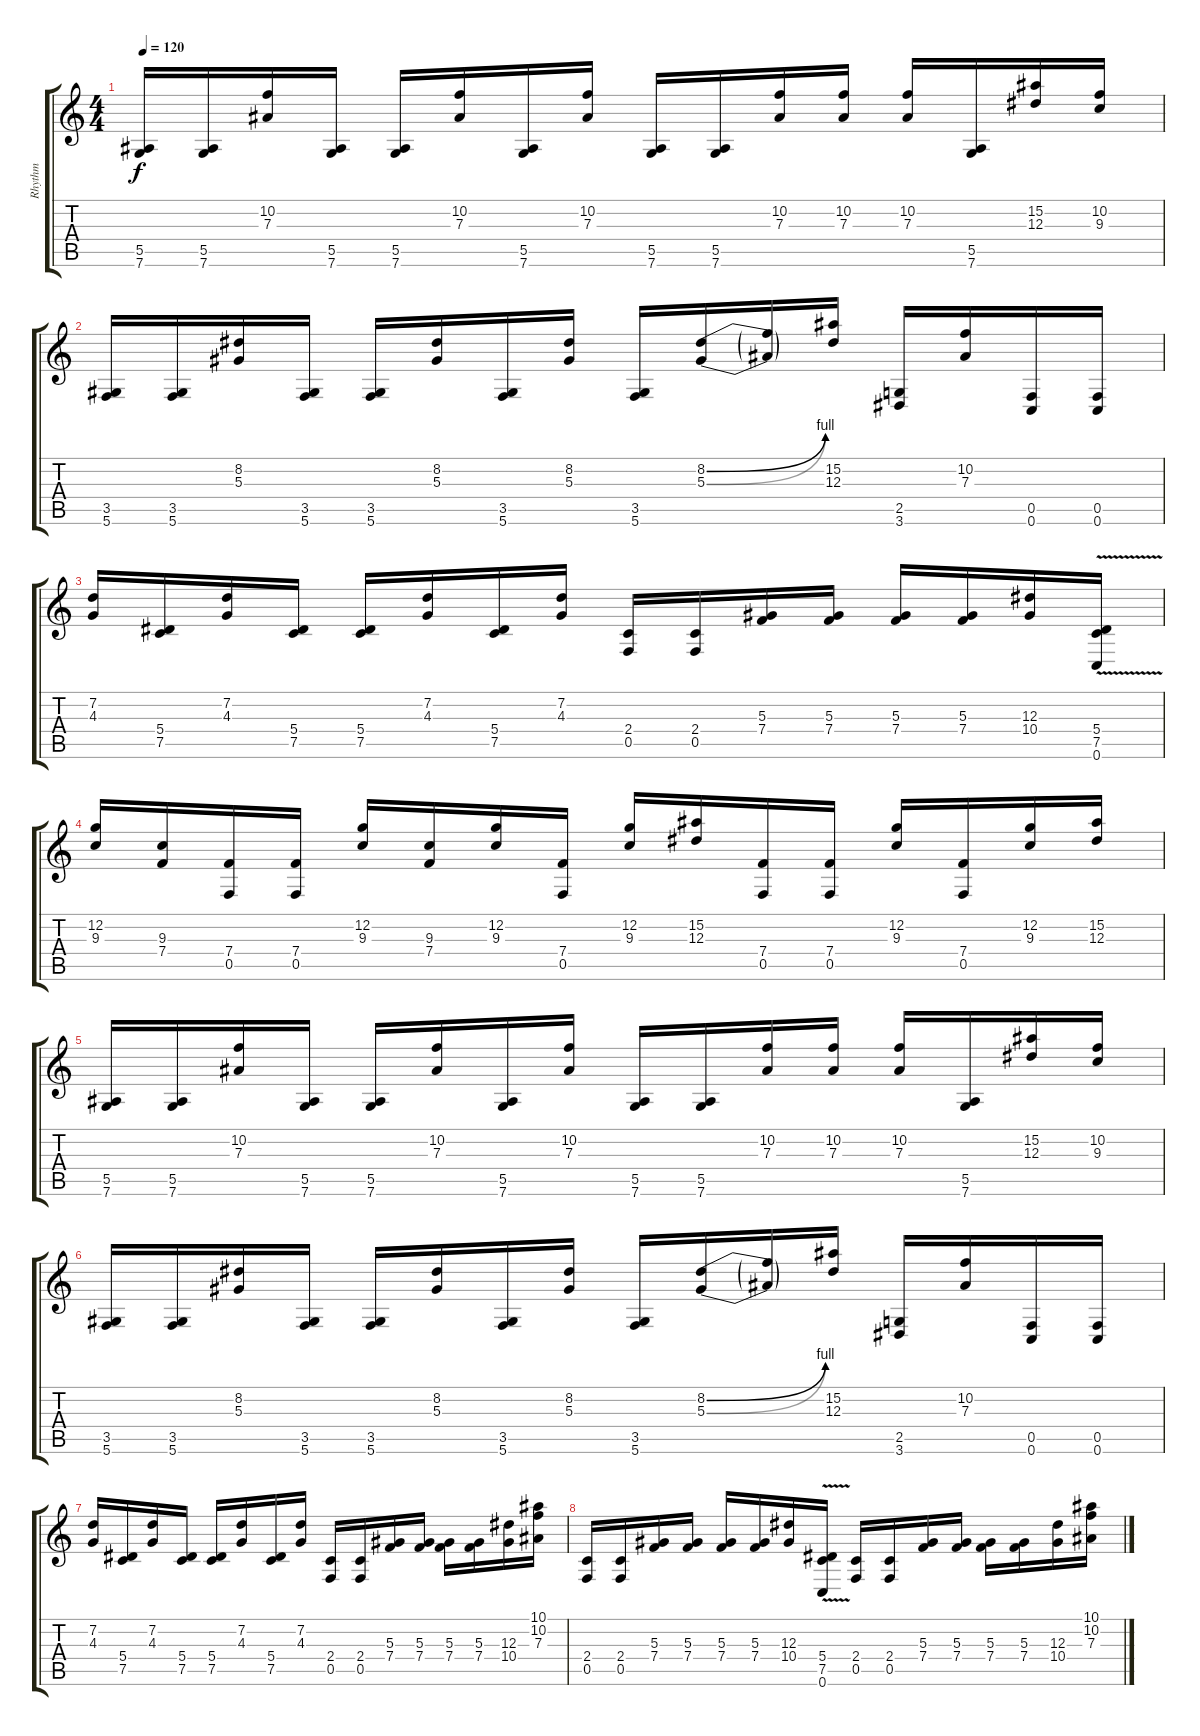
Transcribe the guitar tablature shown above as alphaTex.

\track ("Rhythm" "Rhythm") {instrument distortionguitar}
\staff {score tabs}
\tuning (C4 G3 Eb3 Bb2 F2 C2) {hide}
\ts (4 4)
\tempo 120
\clef g2
\ks c
(5.5 7.6).16{dy f} (5.5 7.6).16 (10.2 7.3).16 (5.5 7.6).16 (5.5 7.6).16 (10.2 7.3).16 (5.5 7.6).16 (10.2 7.3).16 (5.5 7.6).16 (5.5 7.6).16 (10.2 7.3).16 (10.2 7.3).16 (10.2 7.3).16 (5.5 7.6).16 (15.2 12.3).16 (10.2 9.3).16 |
(3.5 5.6).16 (3.5 5.6).16 (8.2 5.3).16 (3.5 5.6).16 (3.5 5.6).16 (8.2 5.3).16 (3.5 5.6).16 (8.2 5.3).16 (3.5 5.6).16 (8.2{be (bend 0 0 60 4)} 5.3{be (bend 0 0 60 4)}).16 (8.2{t} 5.3{t}).16 (15.2 12.3).16 (2.5 3.6).16 (10.2 7.3).16 (0.5 0.6).16 (0.5 0.6).16 |
(7.2 4.3).16 (5.4 7.5).16 (7.2 4.3).16 (5.4 7.5).16 (5.4 7.5).16 (7.2 4.3).16 (5.4 7.5).16 (7.2 4.3).16 (2.4 0.5).16 (2.4 0.5).16 (5.3 7.4).16 (5.3 7.4).16 (5.3 7.4).16 (5.3 7.4).16 (12.3 10.4).16 (5.4{v} 7.5{v} 0.6).16 |
(12.2 9.3).16 (9.3 7.4).16 (7.4 0.5).16 (7.4 0.5).16 (12.2 9.3).16 (9.3 7.4).16 (12.2 9.3).16 (7.4 0.5).16 (12.2 9.3).16 (15.2 12.3).16 (7.4 0.5).16 (7.4 0.5).16 (12.2 9.3).16 (7.4 0.5).16 (12.2 9.3).16 (15.2 12.3).16 |
(5.5 7.6).16 (5.5 7.6).16 (10.2 7.3).16 (5.5 7.6).16 (5.5 7.6).16 (10.2 7.3).16 (5.5 7.6).16 (10.2 7.3).16 (5.5 7.6).16 (5.5 7.6).16 (10.2 7.3).16 (10.2 7.3).16 (10.2 7.3).16 (5.5 7.6).16 (15.2 12.3).16 (10.2 9.3).16 |
(3.5 5.6).16 (3.5 5.6).16 (8.2 5.3).16 (3.5 5.6).16 (3.5 5.6).16 (8.2 5.3).16 (3.5 5.6).16 (8.2 5.3).16 (3.5 5.6).16 (8.2{be (bend 0 0 60 4)} 5.3{be (bend 0 0 60 4)}).16 (8.2{t} 5.3{t}).16 (15.2 12.3).16 (2.5 3.6).16 (10.2 7.3).16 (0.5 0.6).16 (0.5 0.6).16 |
(7.2 4.3).16 (5.4 7.5).16 (7.2 4.3).16 (5.4 7.5).16 (5.4 7.5).16 (7.2 4.3).16 (5.4 7.5).16 (7.2 4.3).16 (2.4 0.5).16 (2.4 0.5).16 (5.3 7.4).16 (5.3 7.4).16 (5.3 7.4).16 (5.3 7.4).16 (12.3 10.4).16 (10.1 10.2 7.3).16 |
(2.4 0.5).16 (2.4 0.5).16 (5.3 7.4).16 (5.3 7.4).16 (5.3 7.4).16 (5.3 7.4).16 (12.3 10.4).16 (5.4{v} 7.5{v} 0.6).16 (2.4 0.5).16 (2.4 0.5).16 (5.3 7.4).16 (5.3 7.4).16 (5.3 7.4).16 (5.3 7.4).16 (12.3 10.4).16 (10.1 10.2 7.3).16
